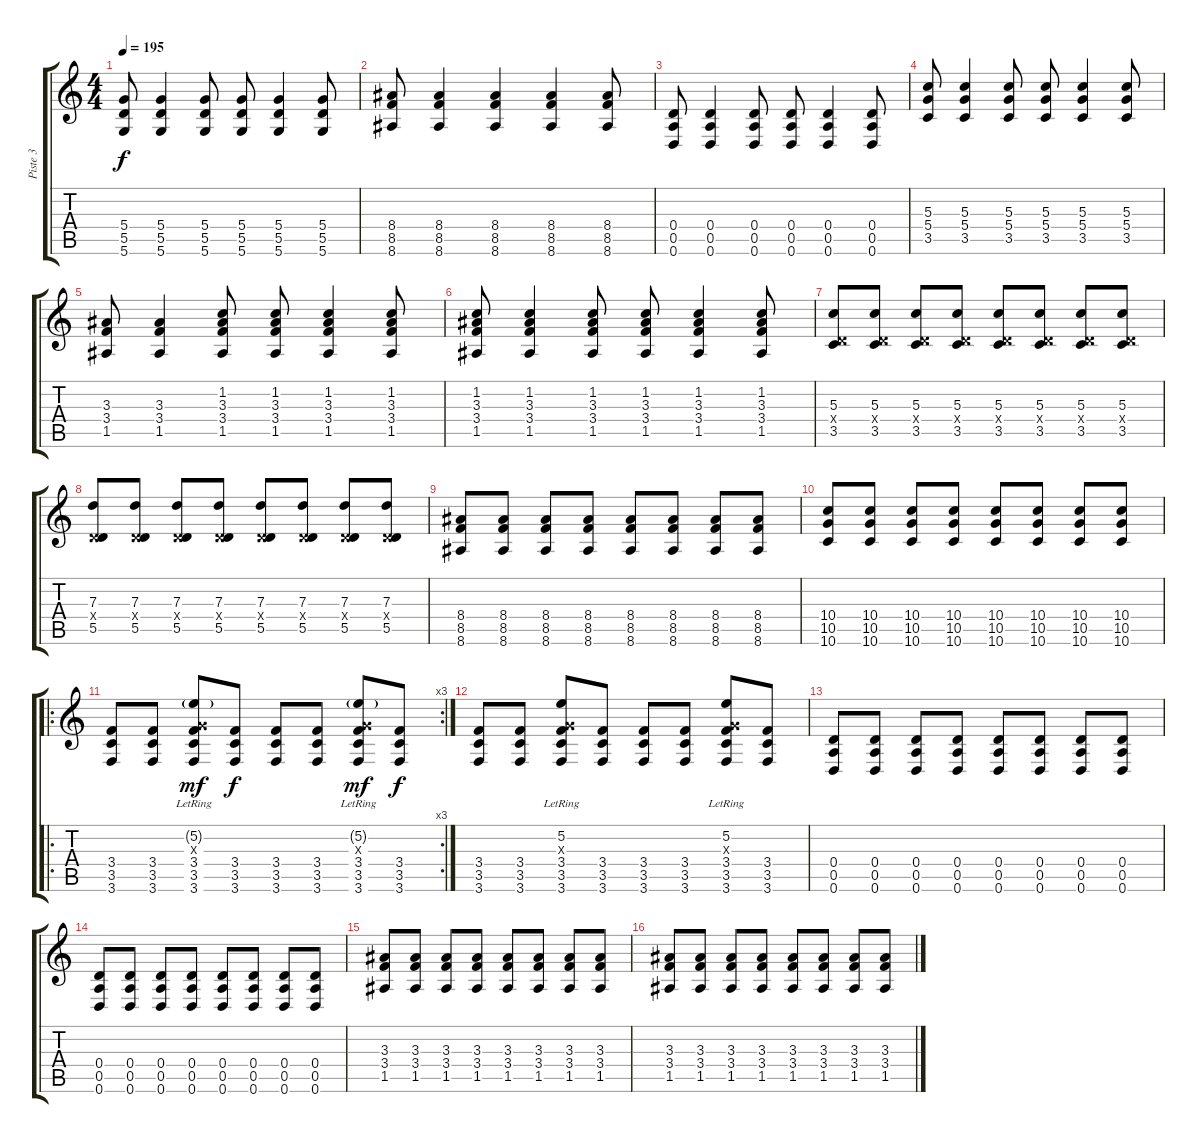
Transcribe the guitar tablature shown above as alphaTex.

\track ("Piste 3" "Piste 3") {instrument overdrivenguitar}
\staff {score tabs}
\tuning (E4 B3 G3 D3 A2 D2) {hide}
\ts (4 4)
\tempo 195
\clef g2
\ks c
(5.4 5.5 5.6).8{dy f} (5.4 5.5 5.6).4 (5.4 5.5 5.6).8 (5.4 5.5 5.6).8 (5.4 5.5 5.6).4 (5.4 5.5 5.6).8 |
(8.4 8.5 8.6).8 (8.4 8.5 8.6).4 (8.4 8.5 8.6).4 (8.4 8.5 8.6).4 (8.4 8.5 8.6).8 |
(0.4 0.5 0.6).8 (0.4 0.5 0.6).4 (0.4 0.5 0.6).8 (0.4 0.5 0.6).8 (0.4 0.5 0.6).4 (0.4 0.5 0.6).8 |
(5.3 5.4 3.5).8 (5.3 5.4 3.5).4 (5.3 5.4 3.5).8 (5.3 5.4 3.5).8 (5.3 5.4 3.5).4 (5.3 5.4 3.5).8 |
(3.3 3.4 1.5).8 (3.3 3.4 1.5).4 (1.2 3.3 3.4 1.5).8 (1.2 3.3 3.4 1.5).8 (1.2 3.3 3.4 1.5).4 (1.2 3.3 3.4 1.5).8 |
(1.2 3.3 3.4 1.5).8 (1.2 3.3 3.4 1.5).4 (1.2 3.3 3.4 1.5).8 (1.2 3.3 3.4 1.5).8 (1.2 3.3 3.4 1.5).4 (1.2 3.3 3.4 1.5).8 |
(5.3 0.4{x} 3.5).8 (5.3 0.4{x} 3.5).8 (5.3 0.4{x} 3.5).8 (5.3 0.4{x} 3.5).8 (5.3 0.4{x} 3.5).8 (5.3 0.4{x} 3.5).8 (5.3 0.4{x} 3.5).8 (5.3 0.4{x} 3.5).8 |
(7.3 0.4{x} 5.5).8 (7.3 0.4{x} 5.5).8 (7.3 0.4{x} 5.5).8 (7.3 0.4{x} 5.5).8 (7.3 0.4{x} 5.5).8 (7.3 0.4{x} 5.5).8 (7.3 0.4{x} 5.5).8 (7.3 0.4{x} 5.5).8 |
(8.4 8.5 8.6).8 (8.4 8.5 8.6).8 (8.4 8.5 8.6).8 (8.4 8.5 8.6).8 (8.4 8.5 8.6).8 (8.4 8.5 8.6).8 (8.4 8.5 8.6).8 (8.4 8.5 8.6).8 |
(10.4 10.5 10.6).8 (10.4 10.5 10.6).8 (10.4 10.5 10.6).8 (10.4 10.5 10.6).8 (10.4 10.5 10.6).8 (10.4 10.5 10.6).8 (10.4 10.5 10.6).8 (10.4 10.5 10.6).8 |
\ro
\rc 3
(3.4 3.5 3.6).8 (3.4 3.5 3.6).8 (5.2{g lr} 0.3{x} 3.4 3.5 3.6).8{dy mf} (3.4 3.5 3.6).8{dy f} (3.4 3.5 3.6).8 (3.4 3.5 3.6).8 (5.2{g lr} 0.3{x} 3.4 3.5 3.6).8{dy mf} (3.4 3.5 3.6).8{dy f} |
(3.4 3.5 3.6).8 (3.4 3.5 3.6).8 (5.2{lr} 0.3{x} 3.4 3.5 3.6).8 (3.4 3.5 3.6).8 (3.4 3.5 3.6).8 (3.4 3.5 3.6).8 (5.2{lr} 0.3{x} 3.4 3.5 3.6).8 (3.4 3.5 3.6).8 |
(0.4 0.5 0.6).8 (0.4 0.5 0.6).8 (0.4 0.5 0.6).8 (0.4 0.5 0.6).8 (0.4 0.5 0.6).8 (0.4 0.5 0.6).8 (0.4 0.5 0.6).8 (0.4 0.5 0.6).8 |
(0.4 0.5 0.6).8 (0.4 0.5 0.6).8 (0.4 0.5 0.6).8 (0.4 0.5 0.6).8 (0.4 0.5 0.6).8 (0.4 0.5 0.6).8 (0.4 0.5 0.6).8 (0.4 0.5 0.6).8 |
(3.3 3.4 1.5).8 (3.3 3.4 1.5).8 (3.3 3.4 1.5).8 (3.3 3.4 1.5).8 (3.3 3.4 1.5).8 (3.3 3.4 1.5).8 (3.3 3.4 1.5).8 (3.3 3.4 1.5).8 |
(3.3 3.4 1.5).8 (3.3 3.4 1.5).8 (3.3 3.4 1.5).8 (3.3 3.4 1.5).8 (3.3 3.4 1.5).8 (3.3 3.4 1.5).8 (3.3 3.4 1.5).8 (3.3 3.4 1.5).8
